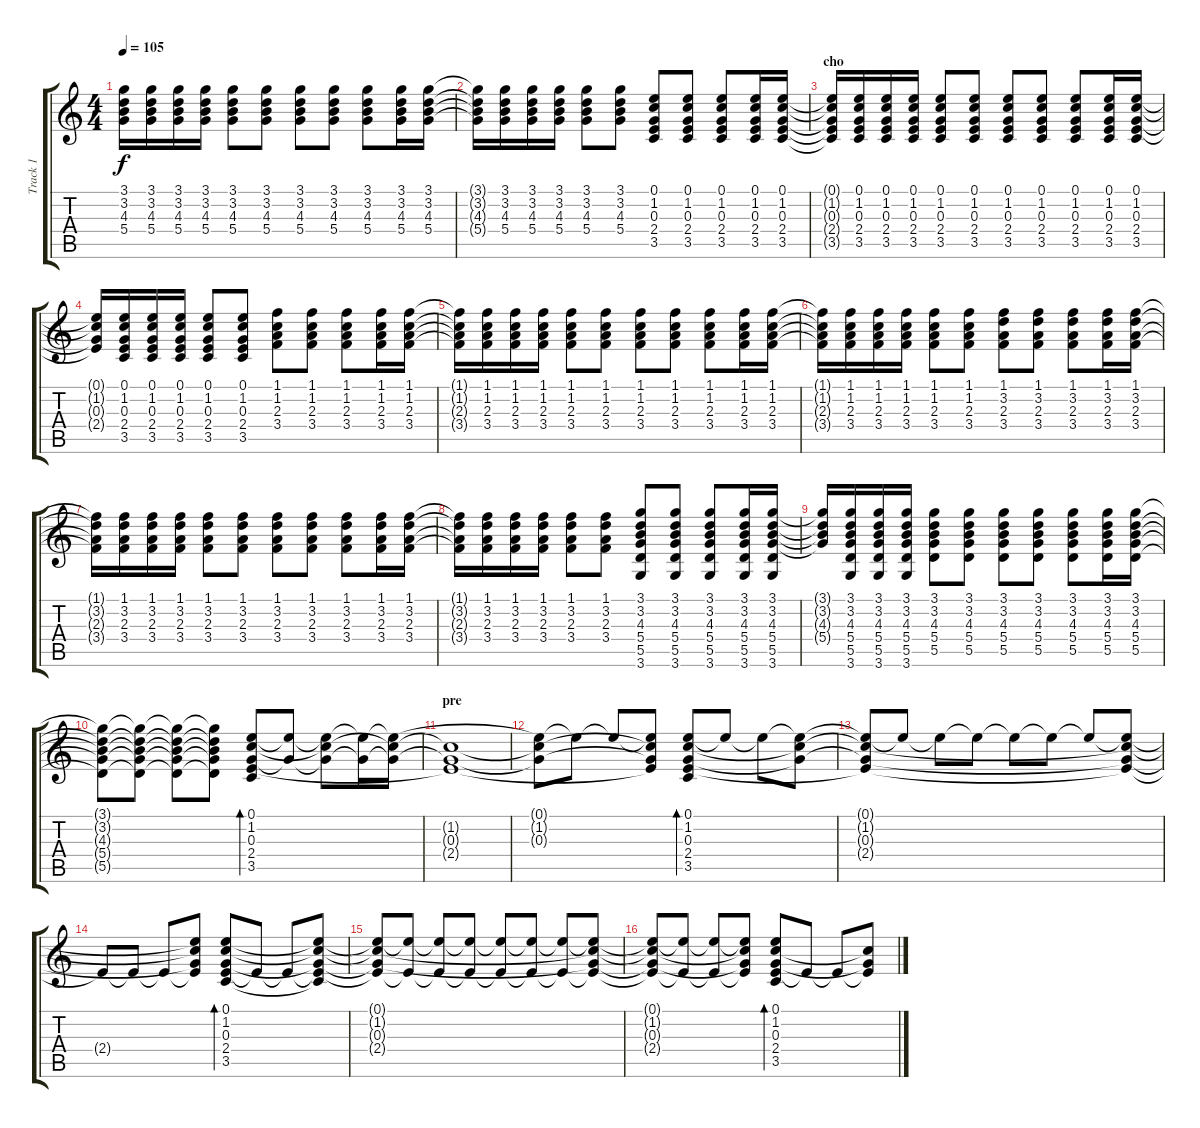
\track ("Track 1" "Track 1") {instrument acousticguitarsteel}
\staff {score tabs}
\tuning (E4 B3 G3 D3 A2 E2) {hide}
\ts (4 4)
\tempo 105
\clef g2
\ks c
(3.1{t} 3.2{t} 4.3{t} 5.4{t}).16{dy f} (3.1 3.2 4.3 5.4).16 (3.1 3.2 4.3 5.4).16 (3.1 3.2 4.3 5.4).16 (3.1 3.2 4.3 5.4).8 (3.1 3.2 4.3 5.4).8 (3.1 3.2 4.3 5.4).8 (3.1 3.2 4.3 5.4).8 (3.1 3.2 4.3 5.4).8 (3.1 3.2 4.3 5.4).16 (3.1 3.2 4.3 5.4).16 |
(3.1{t} 3.2{t} 4.3{t} 5.4{t}).16 (3.1 3.2 4.3 5.4).16 (3.1 3.2 4.3 5.4).16 (3.1 3.2 4.3 5.4).16 (3.1 3.2 4.3 5.4).8 (3.1 3.2 4.3 5.4).8 (0.1 1.2 0.3 2.4 3.5).8 (0.1 1.2 0.3 2.4 3.5).8 (0.1 1.2 0.3 2.4 3.5).8 (0.1 1.2 0.3 2.4 3.5).16 (0.1 1.2 0.3 2.4 3.5).16 |
\section ("" "cho")
(0.1{t} 1.2{t} 0.3{t} 2.4{t} 3.5{t}).16 (0.1 1.2 0.3 2.4 3.5).16 (0.1 1.2 0.3 2.4 3.5).16 (0.1 1.2 0.3 2.4 3.5).16 (0.1 1.2 0.3 2.4 3.5).8 (0.1 1.2 0.3 2.4 3.5).8 (0.1 1.2 0.3 2.4 3.5).8 (0.1 1.2 0.3 2.4 3.5).8 (0.1 1.2 0.3 2.4 3.5).8 (0.1 1.2 0.3 2.4 3.5).16 (0.1 1.2 0.3 2.4 3.5).16 |
(0.1{t} 1.2{t} 0.3{t} 2.4{t}).16 (0.1 1.2 0.3 2.4 3.5).16 (0.1 1.2 0.3 2.4 3.5).16 (0.1 1.2 0.3 2.4 3.5).16 (0.1 1.2 0.3 2.4 3.5).8 (0.1 1.2 0.3 2.4 3.5).8 (1.1 1.2 2.3 3.4).8 (1.1 1.2 2.3 3.4).8 (1.1 1.2 2.3 3.4).8 (1.1 1.2 2.3 3.4).16 (1.1 1.2 2.3 3.4).16 |
(1.1{t} 1.2{t} 2.3{t} 3.4{t}).16 (1.1 1.2 2.3 3.4).16 (1.1 1.2 2.3 3.4).16 (1.1 1.2 2.3 3.4).16 (1.1 1.2 2.3 3.4).8 (1.1 1.2 2.3 3.4).8 (1.1 1.2 2.3 3.4).8 (1.1 1.2 2.3 3.4).8 (1.1 1.2 2.3 3.4).8 (1.1 1.2 2.3 3.4).16 (1.1 1.2 2.3 3.4).16 |
(1.1{t} 1.2{t} 2.3{t} 3.4{t}).16 (1.1 1.2 2.3 3.4).16 (1.1 1.2 2.3 3.4).16 (1.1 1.2 2.3 3.4).16 (1.1 1.2 2.3 3.4).8 (1.1 1.2 2.3 3.4).8 (1.1 3.2 2.3 3.4).8 (1.1 3.2 2.3 3.4).8 (1.1 3.2 2.3 3.4).8 (1.1 3.2 2.3 3.4).16 (1.1 3.2 2.3 3.4).16 |
(1.1{t} 3.2{t} 2.3{t} 3.4{t}).16 (1.1 3.2 2.3 3.4).16 (1.1 3.2 2.3 3.4).16 (1.1 3.2 2.3 3.4).16 (1.1 3.2 2.3 3.4).8 (1.1 3.2 2.3 3.4).8 (1.1 3.2 2.3 3.4).8 (1.1 3.2 2.3 3.4).8 (1.1 3.2 2.3 3.4).8 (1.1 3.2 2.3 3.4).16 (1.1 3.2 2.3 3.4).16 |
(1.1{t} 3.2{t} 2.3{t} 3.4{t}).16 (1.1 3.2 2.3 3.4).16 (1.1 3.2 2.3 3.4).16 (1.1 3.2 2.3 3.4).16 (1.1 3.2 2.3 3.4).8 (1.1 3.2 2.3 3.4).8 (3.1 3.2 4.3 5.4 5.5 3.6).8 (3.1 3.2 4.3 5.4 5.5 3.6).8 (3.1 3.2 4.3 5.4 5.5 3.6).8 (3.1 3.2 4.3 5.4 5.5 3.6).16 (3.1 3.2 4.3 5.4 5.5 3.6).16 |
(3.1{t} 3.2{t} 4.3{t} 5.4{t}).16 (3.1 3.2 4.3 5.4 5.5 3.6).16 (3.1 3.2 4.3 5.4 5.5 3.6).16 (3.1 3.2 4.3 5.4 5.5 3.6).16 (3.1 3.2 4.3 5.4 5.5).8 (3.1 3.2 4.3 5.4 5.5).8 (3.1 3.2 4.3 5.4 5.5).8 (3.1 3.2 4.3 5.4 5.5).8 (3.1 3.2 4.3 5.4 5.5).8 (3.1 3.2 4.3 5.4 5.5).16 (3.1 3.2 4.3 5.4 5.5).16 |
(3.1{t} 3.2{t} 4.3{t} 5.4{t} 5.5{t}).8 (3.1{t} 3.2{t} 4.3{t} 5.4{t} 5.5{t}).8 (3.1{t} 3.2{t} 4.3{t} 5.4{t} 5.5{t}).8 (3.1{t} 3.2{t} 4.3{t} 5.4{t} 5.5{t}).8 (0.1 1.2 0.3 2.4 3.5).8{bd 240} (0.1{t} 0.3{t}).8 (0.1{t} 1.2{t} 0.3{t}).8 (0.1{t} 0.3{t}).16 (0.1{t} 1.2{t} 0.3{t}).16 |
\section ("" "pre")
(1.2{t} 0.3{t} 2.4{t}).1 |
(0.1{t} 1.2{t} 0.3{t}).8 0.1{t}.8 0.1{t}.8 (0.1{t} 1.2{t} 0.3{t} 2.4{t}).8 (0.1 1.2 0.3 2.4 3.5).8{bd 240} 0.1{t}.8 0.1{t}.8 (0.1{t} 1.2{t} 0.3{t}).8 |
(0.1{t} 1.2{t} 0.3{t} 2.4{t}).8 0.1{t}.8 0.1{t}.8 0.1{t}.8 0.1{t}.8 0.1{t}.8 0.1{t}.8 (0.1{t} 1.2{t} 0.3{t} 2.4{t}).8 |
2.4{t}.8 2.4{t}.8 2.4{t}.8 (0.1{t} 1.2{t} 0.3{t} 2.4{t}).8 (0.1 1.2 0.3 2.4 3.5).8{bd 240} 2.4{t}.8 2.4{t}.8 (0.1{t} 1.2{t} 0.3{t} 2.4{t} 3.5{t}).8 |
(0.1{t} 1.2{t} 0.3{t} 2.4{t}).8 (0.1{t} 2.4{t}).8 (0.1{t} 2.4{t}).8 (0.1{t} 2.4{t}).8 (0.1{t} 2.4{t}).8 (0.1{t} 2.4{t}).8 (0.1{t} 2.4{t}).8 (0.1{t} 1.2{t} 0.3{t} 2.4{t}).8 |
(0.1{t} 1.2{t} 0.3{t} 2.4{t}).8 (0.1{t} 2.4{t}).8 (0.1{t} 2.4{t}).8 (0.1{t} 1.2{t} 0.3{t} 2.4{t}).8 (0.1 1.2 0.3 2.4 3.5).8{bd 240} 2.4{t}.8 2.4{t}.8 (1.2{t} 0.3{t} 2.4{t}).8
